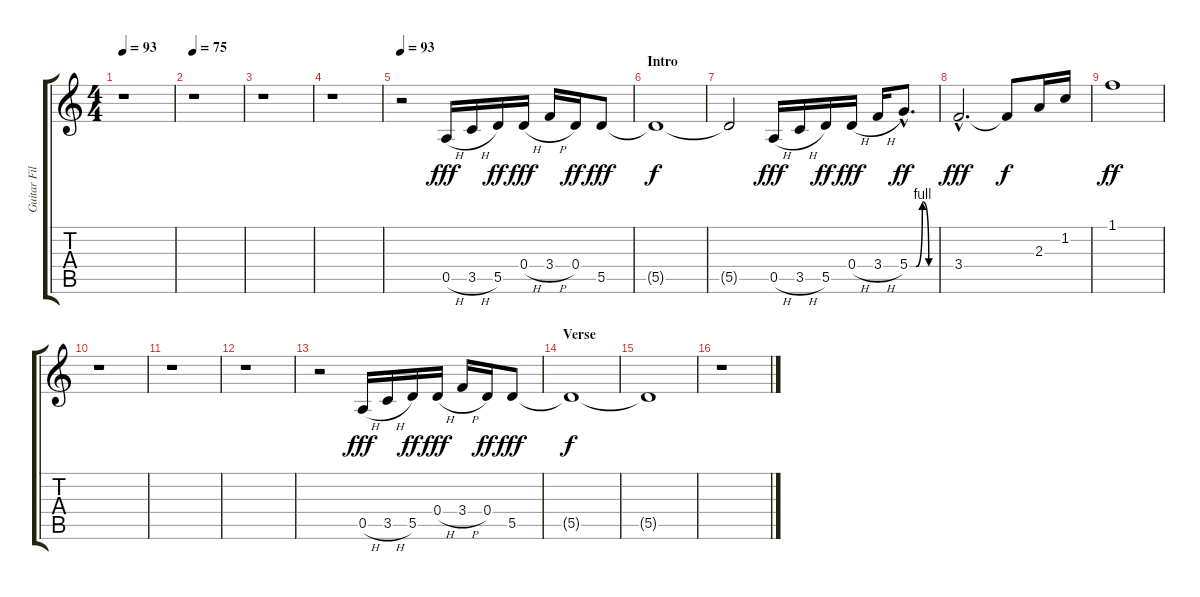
\track ("Guitar Fills" "Guitar Fil") {instrument electricguitarjazz}
\staff {score tabs}
\tuning (E4 B3 G3 D3 A2 E2) {hide}
\ts (4 4)
\tempo 93
\clef g2
\ks c
r.1{dy fff instrument electricguitarjazz} |
\tempo 75
r.1 |
r.1 |
r.1 |
\tempo 93
r.2 0.5{h}.16 3.5{h}.16 5.5.16{dy ff} 0.4{h}.16{dy fff} 3.4{h}.16 0.4.16{dy ff} 5.5.8{dy fff} |
\section ("" "Intro")
5.5{t}.1{dy f} |
5.5{t}.2 0.5{h}.16{dy fff} 3.5{h}.16 5.5.16{dy ff} 0.4{h}.16{dy fff} 3.4{h}.16 5.4{be (custom 0 0 15 0 30 4 45 0 60 0) hac}.8{d dy ff} |
3.4{hac}.2{d dy fff} 3.4{t}.8{dy f} 2.3.16 1.2.16 |
1.1.1{dy ff} |
r.1 |
r.1 |
r.1 |
r.2 0.5{h}.16{dy fff} 3.5{h}.16 5.5.16{dy ff} 0.4{h}.16{dy fff} 3.4{h}.16 0.4.16{dy ff} 5.5.8{dy fff} |
\section ("" "Verse")
5.5{t}.1{dy f} |
5.5{t}.1 |
r.1
